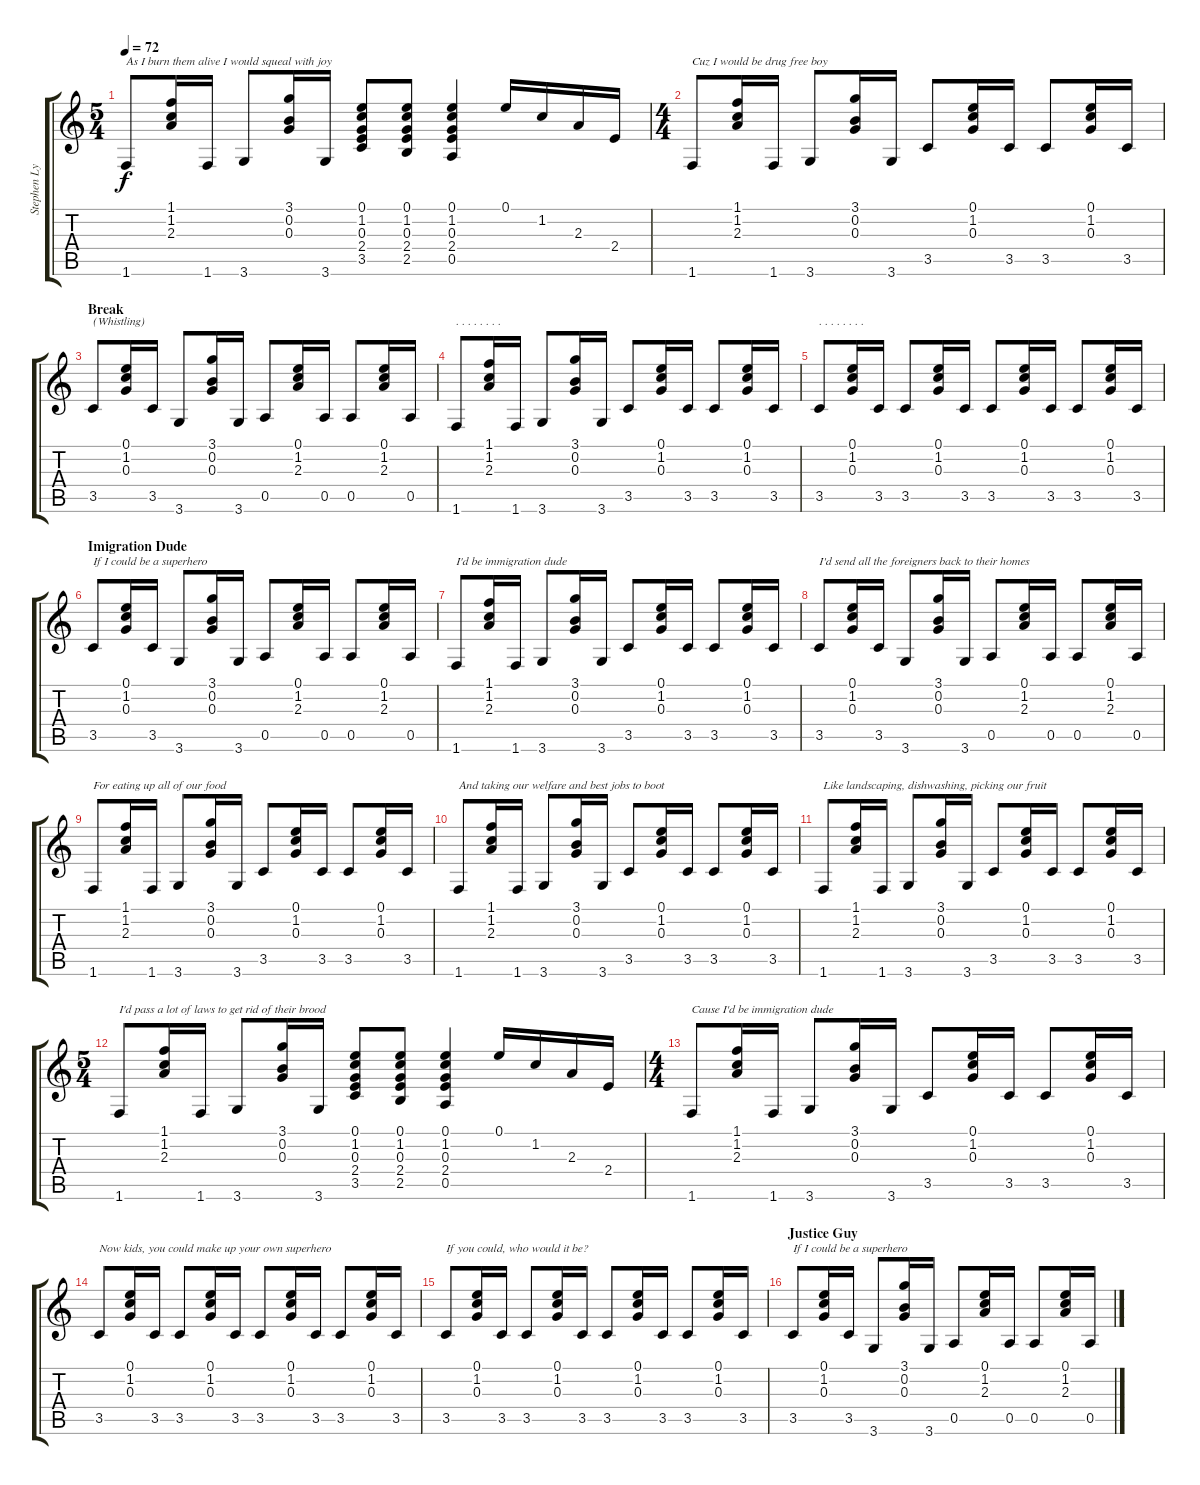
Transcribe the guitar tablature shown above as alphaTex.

\track ("Stephen Lynch" "Stephen Ly") {instrument acousticguitarsteel}
\staff {score tabs}
\tuning (E4 B3 G3 D3 A2 E2) {hide}
\ts (5 4)
\tempo 72
\clef g2
\ks c
1.6.8{txt "As I burn them alive I would squeal with joy" dy f} (1.1 1.2 2.3).16 1.6.16 3.6.8 (3.1 0.2 0.3).16 3.6.16 (0.1 1.2 0.3 2.4 3.5).8 (0.1 1.2 0.3 2.4 2.5).8 (0.1 1.2 0.3 2.4 0.5).4 0.1.16 1.2.16 2.3.16 2.4.16 |
\ts (4 4)
1.6.8{txt "Cuz I would be drug free boy"} (1.1 1.2 2.3).16 1.6.16 3.6.8 (3.1 0.2 0.3).16 3.6.16 3.5.8 (0.1 1.2 0.3).16 3.5.16 3.5.8 (0.1 1.2 0.3).16 3.5.16 |
\section ("" "Break")
3.5.8{txt "(Whistling)"} (0.1 1.2 0.3).16 3.5.16 3.6.8 (3.1 0.2 0.3).16 3.6.16 0.5.8 (0.1 1.2 2.3).16 0.5.16 0.5.8 (0.1 1.2 2.3).16 0.5.16 |
1.6.8{txt ". . . . . . . ."} (1.1 1.2 2.3).16 1.6.16 3.6.8 (3.1 0.2 0.3).16 3.6.16 3.5.8 (0.1 1.2 0.3).16 3.5.16 3.5.8 (0.1 1.2 0.3).16 3.5.16 |
3.5.8{txt ". . . . . . . ."} (0.1 1.2 0.3).16 3.5.16 3.5.8 (0.1 1.2 0.3).16 3.5.16 3.5.8 (0.1 1.2 0.3).16 3.5.16 3.5.8 (0.1 1.2 0.3).16 3.5.16 |
\section ("" "Imigration Dude")
3.5.8{txt "If I could be a superhero"} (0.1 1.2 0.3).16 3.5.16 3.6.8 (3.1 0.2 0.3).16 3.6.16 0.5.8 (0.1 1.2 2.3).16 0.5.16 0.5.8 (0.1 1.2 2.3).16 0.5.16 |
1.6.8{txt "I'd be immigration dude"} (1.1 1.2 2.3).16 1.6.16 3.6.8 (3.1 0.2 0.3).16 3.6.16 3.5.8 (0.1 1.2 0.3).16 3.5.16 3.5.8 (0.1 1.2 0.3).16 3.5.16 |
3.5.8{txt "I'd send all the foreigners back to their homes"} (0.1 1.2 0.3).16 3.5.16 3.6.8 (3.1 0.2 0.3).16 3.6.16 0.5.8 (0.1 1.2 2.3).16 0.5.16 0.5.8 (0.1 1.2 2.3).16 0.5.16 |
1.6.8{txt "For eating up all of our food"} (1.1 1.2 2.3).16 1.6.16 3.6.8 (3.1 0.2 0.3).16 3.6.16 3.5.8 (0.1 1.2 0.3).16 3.5.16 3.5.8 (0.1 1.2 0.3).16 3.5.16 |
1.6.8{txt "And taking our welfare and best jobs to boot"} (1.1 1.2 2.3).16 1.6.16 3.6.8 (3.1 0.2 0.3).16 3.6.16 3.5.8 (0.1 1.2 0.3).16 3.5.16 3.5.8 (0.1 1.2 0.3).16 3.5.16 |
1.6.8{txt "Like landscaping, dishwashing, picking our fruit"} (1.1 1.2 2.3).16 1.6.16 3.6.8 (3.1 0.2 0.3).16 3.6.16 3.5.8 (0.1 1.2 0.3).16 3.5.16 3.5.8 (0.1 1.2 0.3).16 3.5.16 |
\ts (5 4)
1.6.8{txt "I'd pass a lot of laws to get rid of their brood"} (1.1 1.2 2.3).16 1.6.16 3.6.8 (3.1 0.2 0.3).16 3.6.16 (0.1 1.2 0.3 2.4 3.5).8 (0.1 1.2 0.3 2.4 2.5).8 (0.1 1.2 0.3 2.4 0.5).4 0.1.16 1.2.16 2.3.16 2.4.16 |
\ts (4 4)
1.6.8{txt "Cause I'd be immigration dude"} (1.1 1.2 2.3).16 1.6.16 3.6.8 (3.1 0.2 0.3).16 3.6.16 3.5.8 (0.1 1.2 0.3).16 3.5.16 3.5.8 (0.1 1.2 0.3).16 3.5.16 |
3.5.8{txt "Now kids, you could make up your own superhero"} (0.1 1.2 0.3).16 3.5.16 3.5.8 (0.1 1.2 0.3).16 3.5.16 3.5.8 (0.1 1.2 0.3).16 3.5.16 3.5.8 (0.1 1.2 0.3).16 3.5.16 |
3.5.8{txt "If you could, who would it be?"} (0.1 1.2 0.3).16 3.5.16 3.5.8 (0.1 1.2 0.3).16 3.5.16 3.5.8 (0.1 1.2 0.3).16 3.5.16 3.5.8 (0.1 1.2 0.3).16 3.5.16 |
\section ("" "Justice Guy")
3.5.8{txt "If I could be a superhero"} (0.1 1.2 0.3).16 3.5.16 3.6.8 (3.1 0.2 0.3).16 3.6.16 0.5.8 (0.1 1.2 2.3).16 0.5.16 0.5.8 (0.1 1.2 2.3).16 0.5.16
